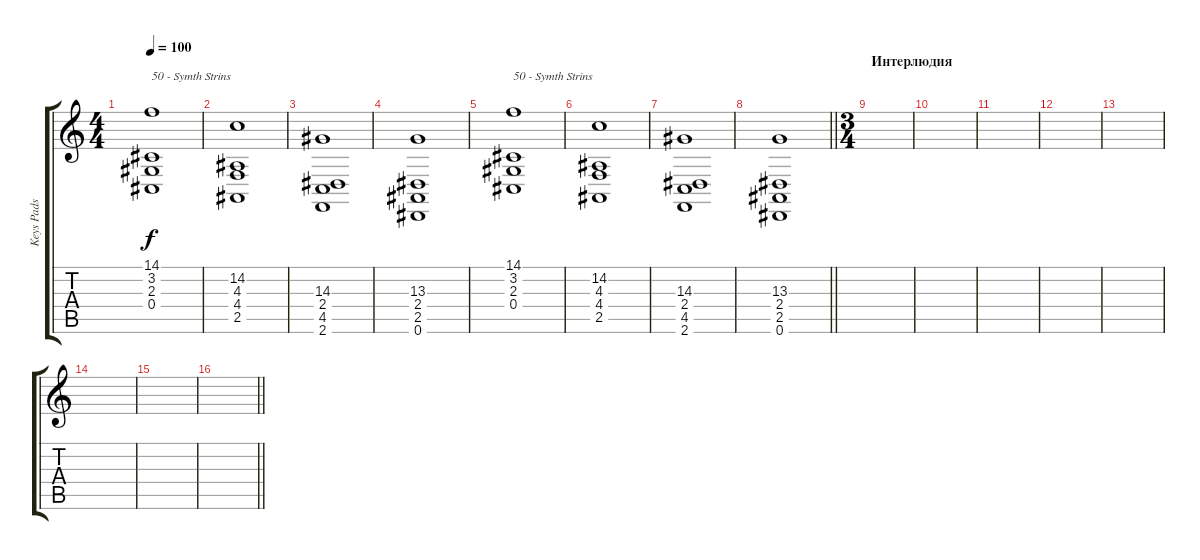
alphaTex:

\track ("Keys Pads" "Keys Pads") {instrument stringensemble1}
\staff {score tabs}
\tuning (Eb4 Bb3 Gb3 Db3 Ab2 Eb2) {hide}
\ts (4 4)
\tempo 100
\clef g2
\ks c
(14.1 3.2 2.3 0.4).1{txt "50 - Symth Strins" dy f} |
(14.2 4.3 4.4 2.5).1 |
(14.3 2.4 4.5 2.6).1 |
(13.3 2.4 2.5 0.6).1 |
(14.1 3.2 2.3 0.4).1{txt "50 - Symth Strins"} |
(14.2 4.3 4.4 2.5).1 |
(14.3 2.4 4.5 2.6).1 |
\barLineRight lightlight
(13.3 2.4 2.5 0.6).1 |
\ts (3 4)
\section ("" "Интерлюдия")
|
|
|
|
|
|
|
\barLineRight lightlight
